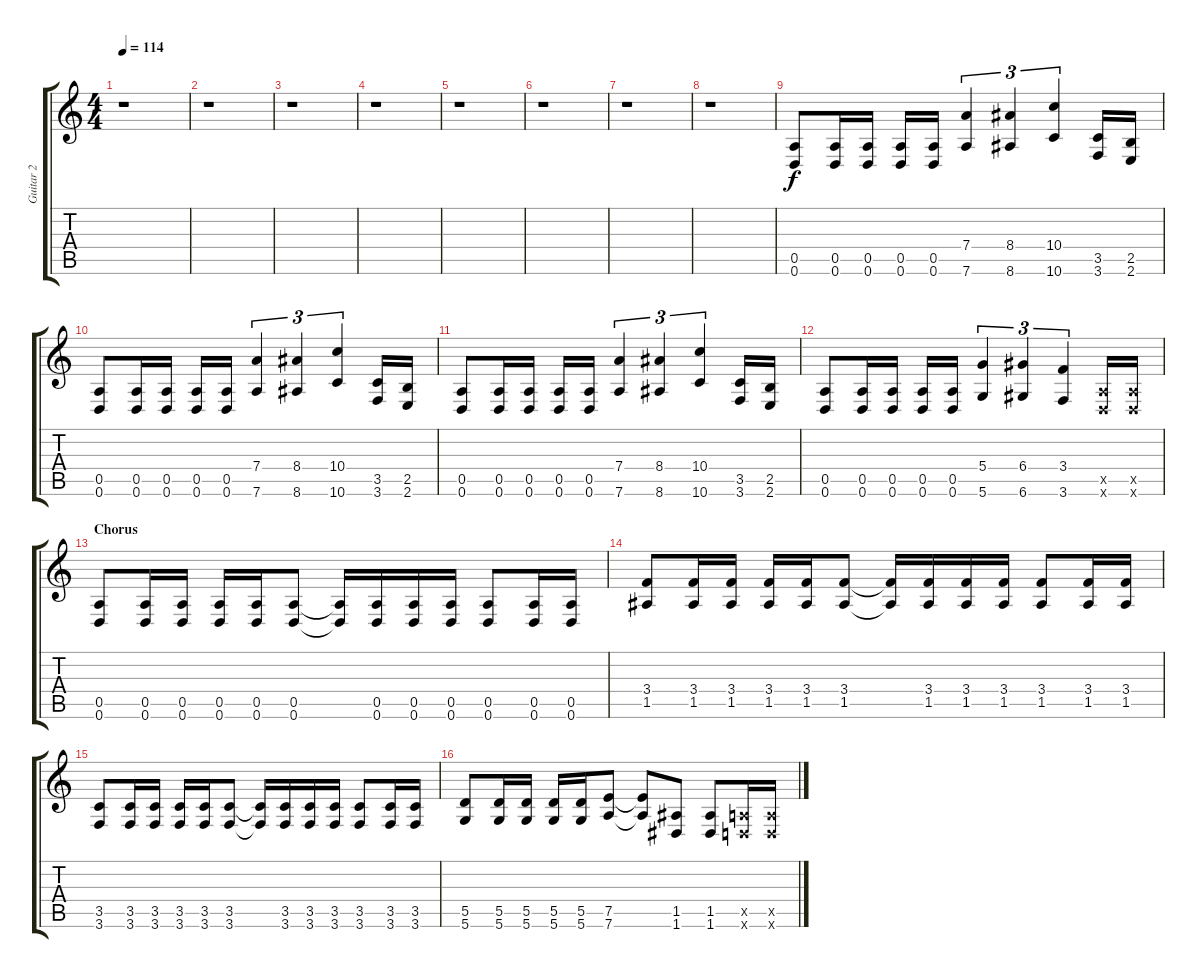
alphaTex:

\track ("Guitar 2" "Guitar 2") {instrument distortionguitar}
\staff {score tabs}
\tuning (E4 B3 G3 D3 A2 D2) {hide}
\ts (4 4)
\tempo 114
\clef g2
\ks c
r.1{dy f} |
r.1 |
r.1 |
r.1 |
r.1 |
r.1 |
r.1 |
r.1 |
\section ("" "")
(0.5 0.6).8 (0.5 0.6).16 (0.5 0.6).16 (0.5 0.6).16 (0.5 0.6).16 (7.4 7.6).4{tu (3 2)} (8.4 8.6).4{tu (3 2)} (10.4 10.6).4{tu (3 2)} (3.5 3.6).16 (2.5 2.6).16 |
(0.5 0.6).8 (0.5 0.6).16 (0.5 0.6).16 (0.5 0.6).16 (0.5 0.6).16 (7.4 7.6).4{tu (3 2)} (8.4 8.6).4{tu (3 2)} (10.4 10.6).4{tu (3 2)} (3.5 3.6).16 (2.5 2.6).16 |
(0.5 0.6).8 (0.5 0.6).16 (0.5 0.6).16 (0.5 0.6).16 (0.5 0.6).16 (7.4 7.6).4{tu (3 2)} (8.4 8.6).4{tu (3 2)} (10.4 10.6).4{tu (3 2)} (3.5 3.6).16 (2.5 2.6).16 |
(0.5 0.6).8 (0.5 0.6).16 (0.5 0.6).16 (0.5 0.6).16 (0.5 0.6).16 (5.4 5.6).4{tu (3 2)} (6.4 6.6).4{tu (3 2)} (3.4 3.6).4{tu (3 2)} (0.5{x} 0.6{x}).16 (0.5{x} 0.6{x}).16 |
\section ("" "Chorus")
(0.5 0.6).8 (0.5 0.6).16 (0.5 0.6).16 (0.5 0.6).16 (0.5 0.6).16 (0.5 0.6).8 (0.5{t} 0.6{t}).16 (0.5 0.6).16 (0.5 0.6).16 (0.5 0.6).16 (0.5 0.6).8 (0.5 0.6).16 (0.5 0.6).16 |
(3.4 1.5).8 (3.4 1.5).16 (3.4 1.5).16 (3.4 1.5).16 (3.4 1.5).16 (3.4 1.5).8 (3.4{t} 1.5{t}).16 (3.4 1.5).16 (3.4 1.5).16 (3.4 1.5).16 (3.4 1.5).8 (3.4 1.5).16 (3.4 1.5).16 |
(3.5 3.6).8 (3.5 3.6).16 (3.5 3.6).16 (3.5 3.6).16 (3.5 3.6).16 (3.5 3.6).8 (3.5{t} 3.6{t}).16 (3.5 3.6).16 (3.5 3.6).16 (3.5 3.6).16 (3.5 3.6).8 (3.5 3.6).16 (3.5 3.6).16 |
(5.5 5.6).8 (5.5 5.6).16 (5.5 5.6).16 (5.5 5.6).16 (5.5 5.6).16 (7.5 7.6).8 (7.5{t} 7.6{t}).8 (1.5 1.6).8 (1.5 1.6).8 (0.5{x} 0.6{x}).16 (0.5{x} 0.6{x}).16
